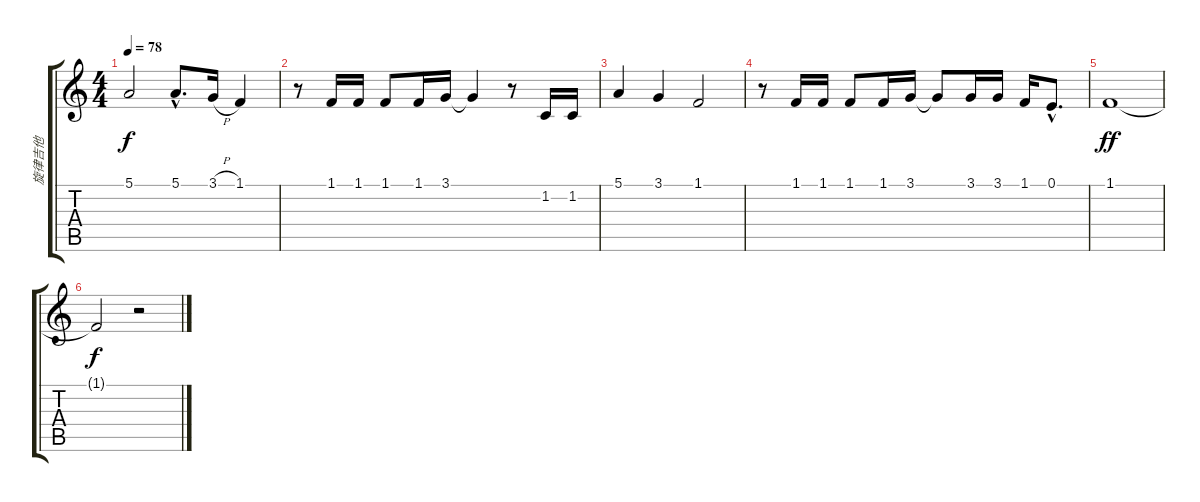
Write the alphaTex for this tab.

\track ("旋律吉他" "旋律吉他") {instrument violin}
\staff {score tabs}
\tuning (E4 B3 G3 D3 A2 E2) {hide}
\ts (4 4)
\tempo 78
\clef g2
\ks c
5.1{t}.2{dy f} 5.1{hac}.8{d} 3.1{h}.16 1.1.4 |
r.8 1.1.16 1.1.16 1.1.8 1.1.16 3.1.16 3.1{t}.4 r.8 1.2.16 1.2.16 |
5.1.4 3.1.4 1.1.2 |
r.8 1.1.16 1.1.16 1.1.8 1.1.16 3.1.16 3.1{t}.8 3.1.16 3.1.16 1.1.16 0.1{hac}.8{d} |
1.1.1{dy ff} |
1.1{t}.2{dy f} r.2
